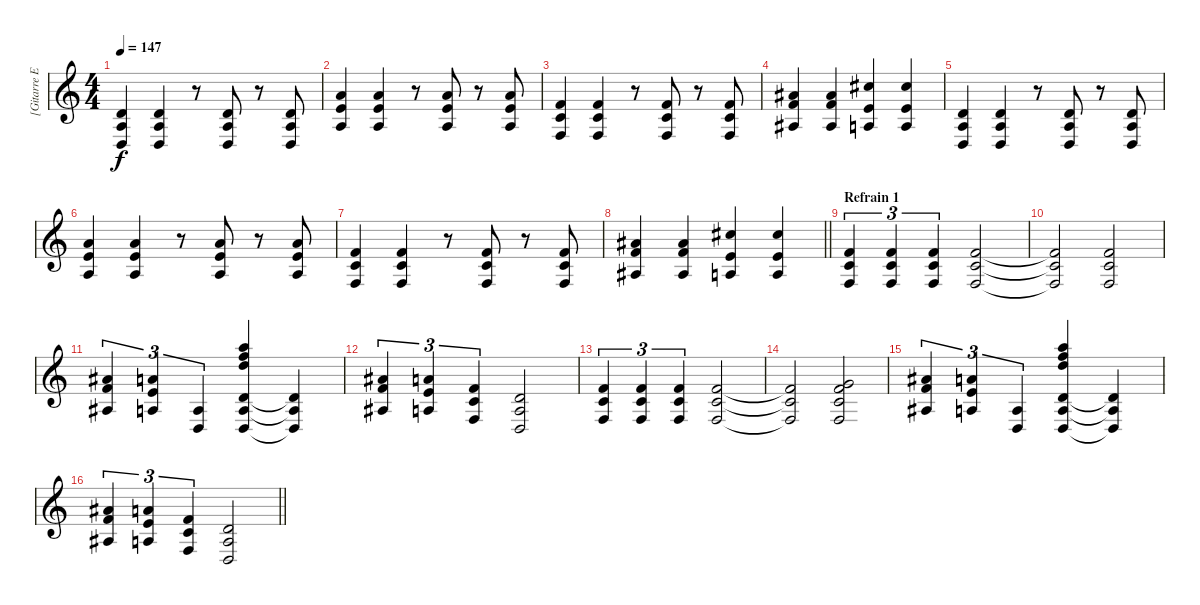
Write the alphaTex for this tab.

\track ("[Gitarre Effekt]" "[Gitarre E") {instrument distortionguitar}
\staff {score}
\tuning (E4 B3 G3 D3 A2 D2) {hide}
\ts (4 4)
\tempo 147
\clef g2
\ks c
(0.4 0.5 0.6).4{dy f} (0.4 0.5 0.6).4 r.8 (0.4 0.5 0.6).8 r.8 (0.4 0.5 0.6).8 |
(7.4 7.5 7.6).4 (7.4 7.5 7.6).4 r.8 (7.4 7.5 7.6).8 r.8 (7.4 7.5 7.6).8 |
(3.4 3.5 3.6).4 (3.4 3.5 3.6).4 r.8 (3.4 3.5 3.6).8 r.8 (3.4 3.5 3.6).8 |
(8.4 8.5 8.6).4 (8.4 8.5 8.6).4 (11.4 7.5 7.6).4 (11.4 7.5 7.6).4 |
(0.4 0.5 0.6).4 (0.4 0.5 0.6).4 r.8 (0.4 0.5 0.6).8 r.8 (0.4 0.5 0.6).8 |
(7.4 7.5 7.6).4 (7.4 7.5 7.6).4 r.8 (7.4 7.5 7.6).8 r.8 (7.4 7.5 7.6).8 |
(3.4 3.5 3.6).4 (3.4 3.5 3.6).4 r.8 (3.4 3.5 3.6).8 r.8 (3.4 3.5 3.6).8 |
\barLineRight lightlight
(8.4 8.5 8.6).4 (8.4 8.5 8.6).4 (11.4 7.5 7.6).4 (11.4 7.5 7.6).4 |
\section ("" "Refrain 1")
(3.4 3.5 3.6).4{tu (3 2)} (3.4 3.5 3.6).4{tu (3 2)} (3.4 3.5 3.6).4{tu (3 2)} (3.4 3.5 3.6).2 |
(3.4{t} 3.5{t} 3.6{t}).2 (3.4 3.5 3.6).2 |
(8.4 8.5 8.6).4{tu (3 2)} (7.4 7.5 7.6).4{tu (3 2)} (0.5 0.6).4{tu (3 2)} (5.1 6.2 7.3 0.4 0.5 0.6).4 (0.4{t} 0.5{t} 0.6{t}).4 |
(8.4 8.5 8.6).4{tu (3 2)} (7.4 7.5 7.6).4{tu (3 2)} (3.4 3.5 3.6).4{tu (3 2)} (0.4 0.5 0.6).2 |
(3.4 3.5 3.6).4{tu (3 2)} (3.4 3.5 3.6).4{tu (3 2)} (3.4 3.5 3.6).4{tu (3 2)} (3.4 3.5 3.6).2 |
(3.4{t} 3.5{t} 3.6{t}).2 (0.3 3.4 3.5 3.6).2 |
(8.4 8.5 8.6).4{tu (3 2)} (7.4 7.5 7.6).4{tu (3 2)} (0.5 0.6).4{tu (3 2)} (5.1 6.2 7.3 0.4 0.5 0.6).4 (0.4{t} 0.5{t} 0.6{t}).4 |
\barLineRight lightlight
(8.4 8.5 8.6).4{tu (3 2)} (7.4 7.5 7.6).4{tu (3 2)} (3.4 3.5 3.6).4{tu (3 2)} (0.4 0.5 0.6).2
